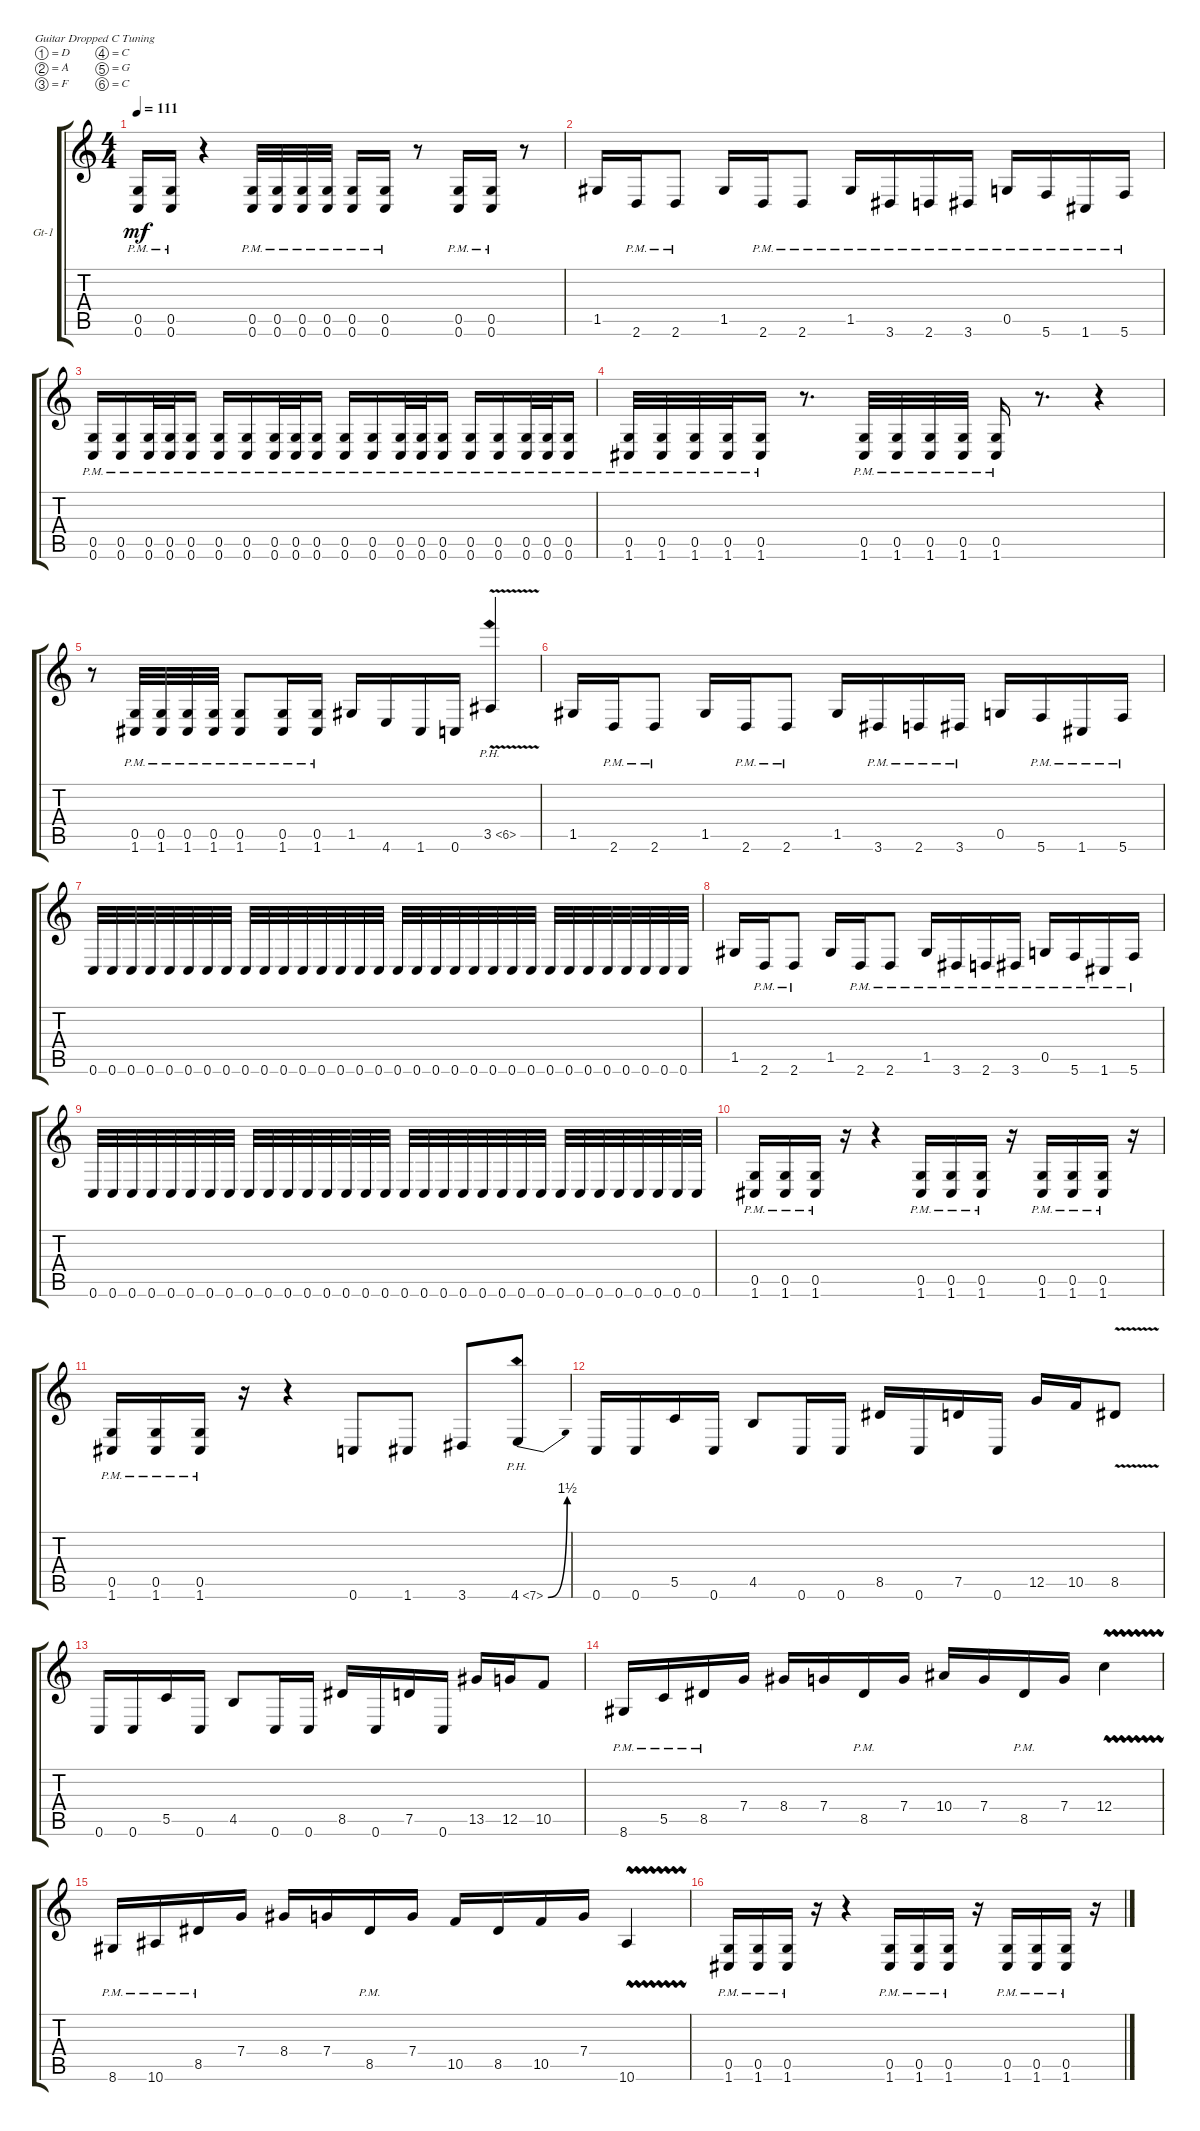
\defaultSystemsLayout 4
\bracketExtendMode groupsimilarinstruments
\firstSystemTrackNameOrientation horizontal
\otherSystemsTrackNameOrientation horizontal
\track ("Guitar 1" "Gt-1") {instrument overdrivenguitar}
\staff {score tabs}
\tuning (D4 A3 F3 C3 G2 C2)
\ts (4 4)
\tempo 111
\clef g2
\ks c
(0.6{pm} 0.5{pm}).16{dy mf} (0.6{pm} 0.5{pm}).16 r.4 (0.6{pm} 0.5{pm}).32 (0.6{pm} 0.5{pm}).32 (0.6{pm} 0.5{pm}).32 (0.6{pm} 0.5{pm}).32 (0.6{pm} 0.5{pm}).16 (0.6{pm} 0.5{pm}).16 r.8 (0.6{pm} 0.5{pm}).16 (0.6{pm} 0.5{pm}).16 r.8 |
1.5.16 2.6{pm}.16 2.6{pm}.8 1.5.16 2.6{pm}.16 2.6{pm}.8 1.5{pm}.16 3.6{pm}.16 2.6{pm}.16 3.6{pm}.16 0.5{pm}.16 5.6{pm}.16 1.6{pm}.16 5.6{pm}.16 |
(0.6{pm} 0.5{pm}).16 (0.6{pm} 0.5{pm}).16 (0.6{pm} 0.5).32 (0.6{pm} 0.5).32 (0.6{pm} 0.5).16 (0.6{pm} 0.5).16 (0.6{pm} 0.5).16 (0.6{pm} 0.5{pm}).32 (0.6{pm} 0.5{pm}).32 (0.6{pm} 0.5{pm}).16 (0.6{pm} 0.5{pm}).16 (0.6{pm} 0.5{pm}).16 (0.6{pm} 0.5).32 (0.6{pm} 0.5).32 (0.6{pm} 0.5).16 (0.6{pm} 0.5).16 (0.6{pm} 0.5).16 (0.6{pm} 0.5{pm}).32 (0.6{pm} 0.5{pm}).32 (0.6{pm} 0.5{pm}).16 |
(1.6{pm} 0.5{pm}).32 (1.6{pm} 0.5{pm}).32 (1.6{pm} 0.5{pm}).32 (1.6{pm} 0.5{pm}).32 (1.6{pm} 0.5{pm}).16 r.8{d} (1.6{pm} 0.5{pm}).32 (1.6{pm} 0.5{pm}).32 (1.6{pm} 0.5{pm}).32 (1.6{pm} 0.5{pm}).32 (1.6{pm} 0.5{pm}).16 r.8{d} r.4 |
r.8 (1.6{pm} 0.5{pm}).32 (1.6{pm} 0.5{pm}).32 (1.6{pm} 0.5{pm}).32 (1.6{pm} 0.5{pm}).32 (1.6{pm} 0.5{pm}).8 (1.6{pm} 0.5{pm}).16 (1.6{pm} 0.5{pm}).16 1.5.16 4.6.16 1.6.16 0.6.16 3.5{ph 3 v}.4 |
1.5.16 2.6{pm}.16 2.6{pm}.8 1.5.16 2.6{pm}.16 2.6{pm}.8 1.5.16 3.6{pm}.16 2.6{pm}.16 3.6{pm}.16 0.5.16 5.6{pm}.16 1.6{pm}.16 5.6{pm}.16 |
0.6.32 0.6.32 0.6.32 0.6.32 0.6.32 0.6.32 0.6.32 0.6.32 0.6.32 0.6.32 0.6.32 0.6.32 0.6.32 0.6.32 0.6.32 0.6.32 0.6.32 0.6.32 0.6.32 0.6.32 0.6.32 0.6.32 0.6.32 0.6.32 0.6.32 0.6.32 0.6.32 0.6.32 0.6.32 0.6.32 0.6.32 0.6.32 |
1.5.16 2.6{pm}.16 2.6{pm}.8 1.5.16 2.6{pm}.16 2.6{pm}.8 1.5{pm}.16 3.6{pm}.16 2.6{pm}.16 3.6{pm}.16 0.5{pm}.16 5.6{pm}.16 1.6{pm}.16 5.6{pm}.16 |
0.6.32 0.6.32 0.6.32 0.6.32 0.6.32 0.6.32 0.6.32 0.6.32 0.6.32 0.6.32 0.6.32 0.6.32 0.6.32 0.6.32 0.6.32 0.6.32 0.6.32 0.6.32 0.6.32 0.6.32 0.6.32 0.6.32 0.6.32 0.6.32 0.6.32 0.6.32 0.6.32 0.6.32 0.6.32 0.6.32 0.6.32 0.6.32 |
(1.6{pm} 0.5{pm}).16 (1.6{pm} 0.5{pm}).16 (1.6{pm} 0.5{pm}).16 r.16 r.4 (1.6{pm} 0.5{pm}).16 (1.6{pm} 0.5{pm}).16 (1.6{pm} 0.5{pm}).16 r.16 (1.6{pm} 0.5{pm}).16 (1.6{pm} 0.5{pm}).16 (1.6{pm} 0.5{pm}).16 r.16 |
(1.6{pm} 0.5{pm}).16 (1.6{pm} 0.5{pm}).16 (1.6{pm} 0.5{pm}).16 r.16 r.4 0.6.8 1.6.8 3.6.8 4.6{be (bend 0 0 15 6) ph 3}.8 |
0.6.16 0.6.16 5.5.16 0.6.16 4.5.8 0.6.16 0.6.16 8.5.16 0.6.16 7.5.16 0.6.16 12.5.16 10.5.16 8.5{v}.8 |
0.6.16 0.6.16 5.5.16 0.6.16 4.5.8 0.6.16 0.6.16 8.5.16 0.6.16 7.5.16 0.6.16 13.5.16 12.5.16 10.5.8 |
8.6{pm}.16 5.5{pm}.16 8.5{pm}.16 7.4.16 8.4.16 7.4.16 8.5{pm}.16 7.4.16 10.4.16 7.4.16 8.5{pm}.16 7.4.16 12.4{vw}.4 |
8.6{pm}.16 10.6{pm}.16 8.5{pm}.16 7.4.16 8.4.16 7.4.16 8.5{pm}.16 7.4.16 10.5.16 8.5.16 10.5.16 7.4.16 10.6{vw}.4 |
(1.6{pm} 0.5{pm}).16 (1.6{pm} 0.5{pm}).16 (1.6{pm} 0.5{pm}).16 r.16 r.4 (1.6{pm} 0.5{pm}).16 (1.6{pm} 0.5{pm}).16 (1.6{pm} 0.5{pm}).16 r.16 (1.6{pm} 0.5{pm}).16 (1.6{pm} 0.5{pm}).16 (1.6{pm} 0.5{pm}).16 r.16
